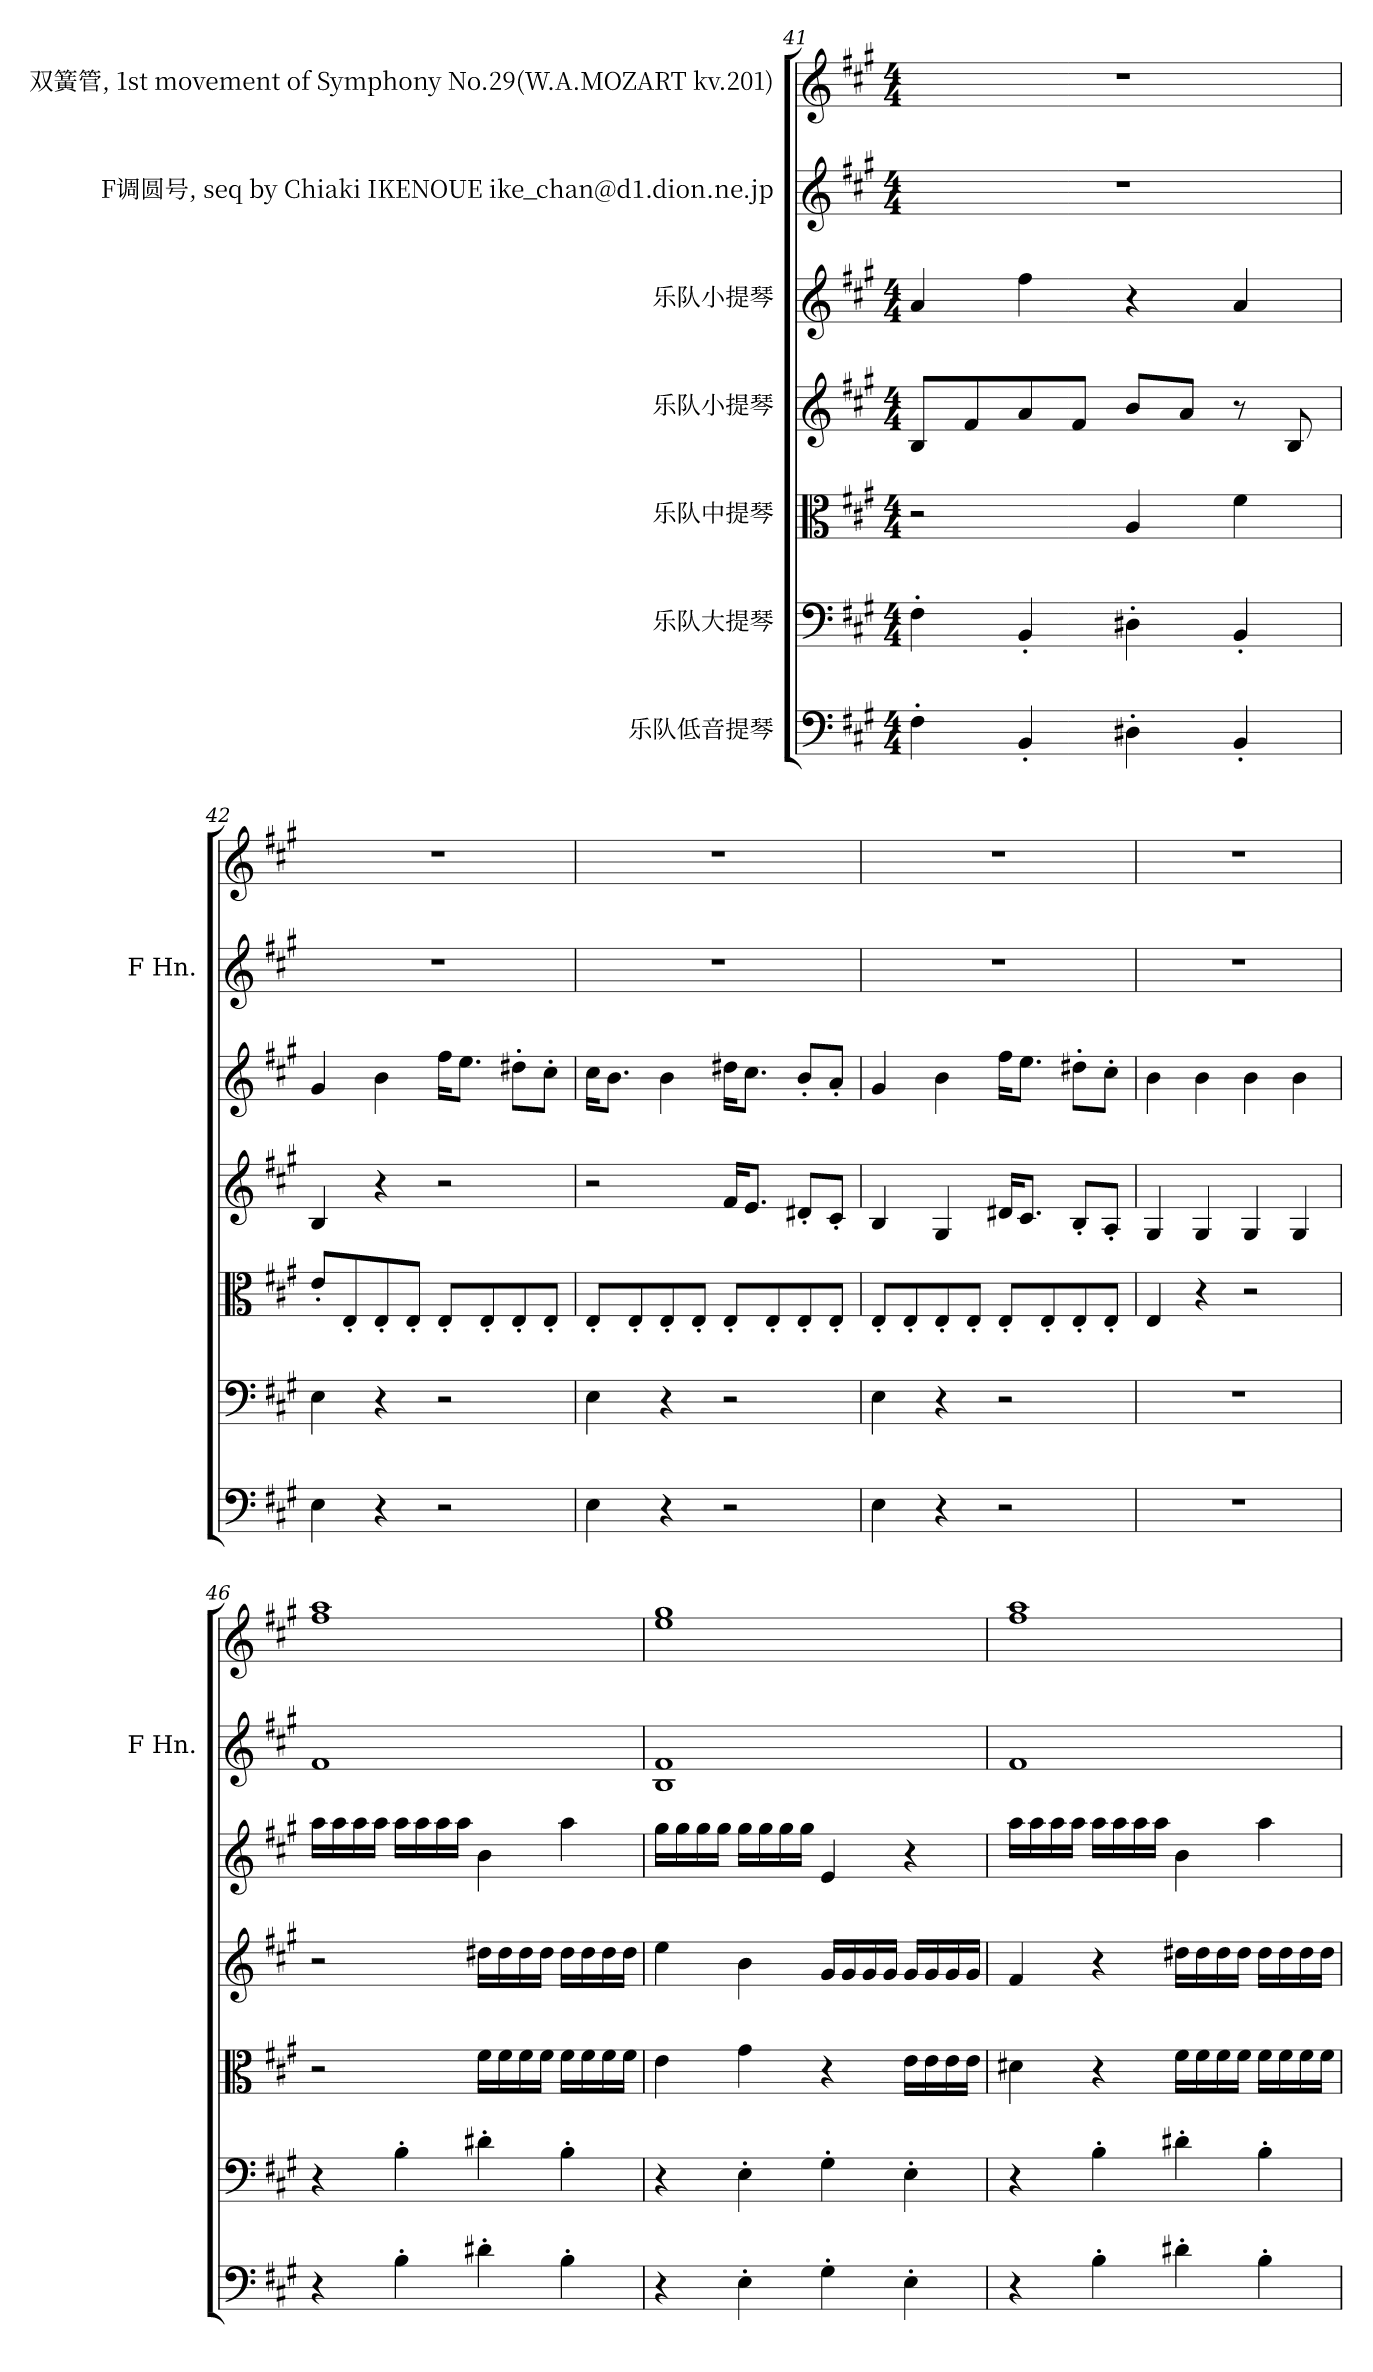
**kern	**kern	**kern	**kern	**kern	**kern	**kern
*part7	*part6	*part5	*part4	*part3	*part2	*part1
*staff7	*staff6	*staff5	*staff4	*staff3	*staff2	*staff1
*I"乐队低音提琴	*I"乐队大提琴	*I"乐队中提琴	*I"乐队小提琴	*I"乐队小提琴	*I"F调圆号, seq by Chiaki IKENOUE ike_chan@d1.dion.ne.jp	*I"双簧管, 1st movement of Symphony No.29(W.A.MOZART kv.201)
*	*	*	*	*	*I'F Hn.	*
*clefF4	*clefF4	*clefC3	*clefG2	*clefG2	*clefG2	*clefG2
*ITrd7c12	*	*	*	*	*ITrd4c7	*
*k[f#c#g#]	*k[f#c#g#]	*k[f#c#g#]	*k[f#c#g#]	*k[f#c#g#]	*k[f#c#]	*k[f#c#g#]
*M4/4	*M4/4	*M4/4	*M4/4	*M4/4	*M4/4	*M4/4
=41	=41	=41	=41	=41	=41	=41
4FF#'\	4F#'\	2r	8B/L	4a/	1r	1r
.	.	.	8f#/	.	.	.
4BBB'/	4BB'/	.	8a/	4ff#\	.	.
.	.	.	8f#/J	.	.	.
4DD#X'\	4D#X'\	4A/	8b/L	4r	.	.
.	.	.	8a/J	.	.	.
4BBB'/	4BB'/	4f#\	8r	4a/	.	.
.	.	.	8B/	.	.	.
!!LO:PB:g=z
=42	=42	=42	=42	=42	=42	=42
4EE\	4E\	8e'/L	4B/	4g#/	1r	1r
.	.	8E'/	.	.	.	.
4r	4r	8E'/	4r	4b\	.	.
.	.	8E'/J	.	.	.	.
2r	2r	8E'/L	2r	16ff#\KL	.	.
.	.	.	.	8.ee\J	.	.
.	.	8E'/	.	.	.	.
.	.	8E'/	.	8dd#X'\L	.	.
.	.	8E'/J	.	8cc#'\J	.	.
=43	=43	=43	=43	=43	=43	=43
4EE\	4E\	8E'/L	2r	16cc#\KL	1r	1r
.	.	.	.	8.b\J	.	.
.	.	8E'/	.	.	.	.
4r	4r	8E'/	.	4b\	.	.
.	.	8E'/J	.	.	.	.
2r	2r	8E'/L	16f#/KL	16dd#X\KL	.	.
.	.	.	8.e/J	8.cc#\J	.	.
.	.	8E'/	.	.	.	.
.	.	8E'/	8d#X'/L	8b'/L	.	.
.	.	8E'/J	8c#'/J	8a'/J	.	.
=44	=44	=44	=44	=44	=44	=44
4EE\	4E\	8E'/L	4B/	4g#/	1r	1r
.	.	8E'/	.	.	.	.
4r	4r	8E'/	4G#/	4b\	.	.
.	.	8E'/J	.	.	.	.
2r	2r	8E'/L	16d#X/KL	16ff#\KL	.	.
.	.	.	8.c#/J	8.ee\J	.	.
.	.	8E'/	.	.	.	.
.	.	8E'/	8B'/L	8dd#X'\L	.	.
.	.	8E'/J	8A'/J	8cc#'\J	.	.
=45	=45	=45	=45	=45	=45	=45
1r	1r	4E/	4G#/	4b\	1r	1r
.	.	4r	4G#/	4b\	.	.
.	.	2r	4G#/	4b\	.	.
.	.	.	4G#/	4b\	.	.
!!LO:PB:g=z
=46	=46	=46	=46	=46	=46	=46
4r	4r	2r	2r	16aa\LL	1B	1ff# 1aa
.	.	.	.	16aa\	.	.
.	.	.	.	16aa\	.	.
.	.	.	.	16aa\JJ	.	.
4BB'\	4B'\	.	.	16aa\LL	.	.
.	.	.	.	16aa\	.	.
.	.	.	.	16aa\	.	.
.	.	.	.	16aa\JJ	.	.
4D#X'\	4d#X'\	16f#\LL	16dd#X\LL	4b\	.	.
.	.	16f#\	16dd#\	.	.	.
.	.	16f#\	16dd#\	.	.	.
.	.	16f#\JJ	16dd#\JJ	.	.	.
4BB'\	4B'\	16f#\LL	16dd#\LL	4aa\	.	.
.	.	16f#\	16dd#\	.	.	.
.	.	16f#\	16dd#\	.	.	.
.	.	16f#\JJ	16dd#\JJ	.	.	.
=47	=47	=47	=47	=47	=47	=47
4r	4r	4e\	4ee\	16gg#\LL	1E 1B	1ee 1gg#
.	.	.	.	16gg#\	.	.
.	.	.	.	16gg#\	.	.
.	.	.	.	16gg#\JJ	.	.
4EE'\	4E'\	4g#\	4b\	16gg#\LL	.	.
.	.	.	.	16gg#\	.	.
.	.	.	.	16gg#\	.	.
.	.	.	.	16gg#\JJ	.	.
4GG#'\	4G#'\	4r	16g#/LL	4e/	.	.
.	.	.	16g#/	.	.	.
.	.	.	16g#/	.	.	.
.	.	.	16g#/JJ	.	.	.
4EE'\	4E'\	16e\LL	16g#/LL	4r	.	.
.	.	16e\	16g#/	.	.	.
.	.	16e\	16g#/	.	.	.
.	.	16e\JJ	16g#/JJ	.	.	.
!!LO:PB:g=z
=48	=48	=48	=48	=48	=48	=48
4r	4r	4d#X\	4f#/	16aa\LL	1B	1ff# 1aa
.	.	.	.	16aa\	.	.
.	.	.	.	16aa\	.	.
.	.	.	.	16aa\JJ	.	.
4BB'\	4B'\	4r	4r	16aa\LL	.	.
.	.	.	.	16aa\	.	.
.	.	.	.	16aa\	.	.
.	.	.	.	16aa\JJ	.	.
4D#X'\	4d#X'\	16f#\LL	16dd#X\LL	4b\	.	.
.	.	16f#\	16dd#\	.	.	.
.	.	16f#\	16dd#\	.	.	.
.	.	16f#\JJ	16dd#\JJ	.	.	.
4BB'\	4B'\	16f#\LL	16dd#\LL	4aa\	.	.
.	.	16f#\	16dd#\	.	.	.
.	.	16f#\	16dd#\	.	.	.
.	.	16f#\JJ	16dd#\JJ	.	.	.
=	=	=	=	=	=	=
*-	*-	*-	*-	*-	*-	*-
